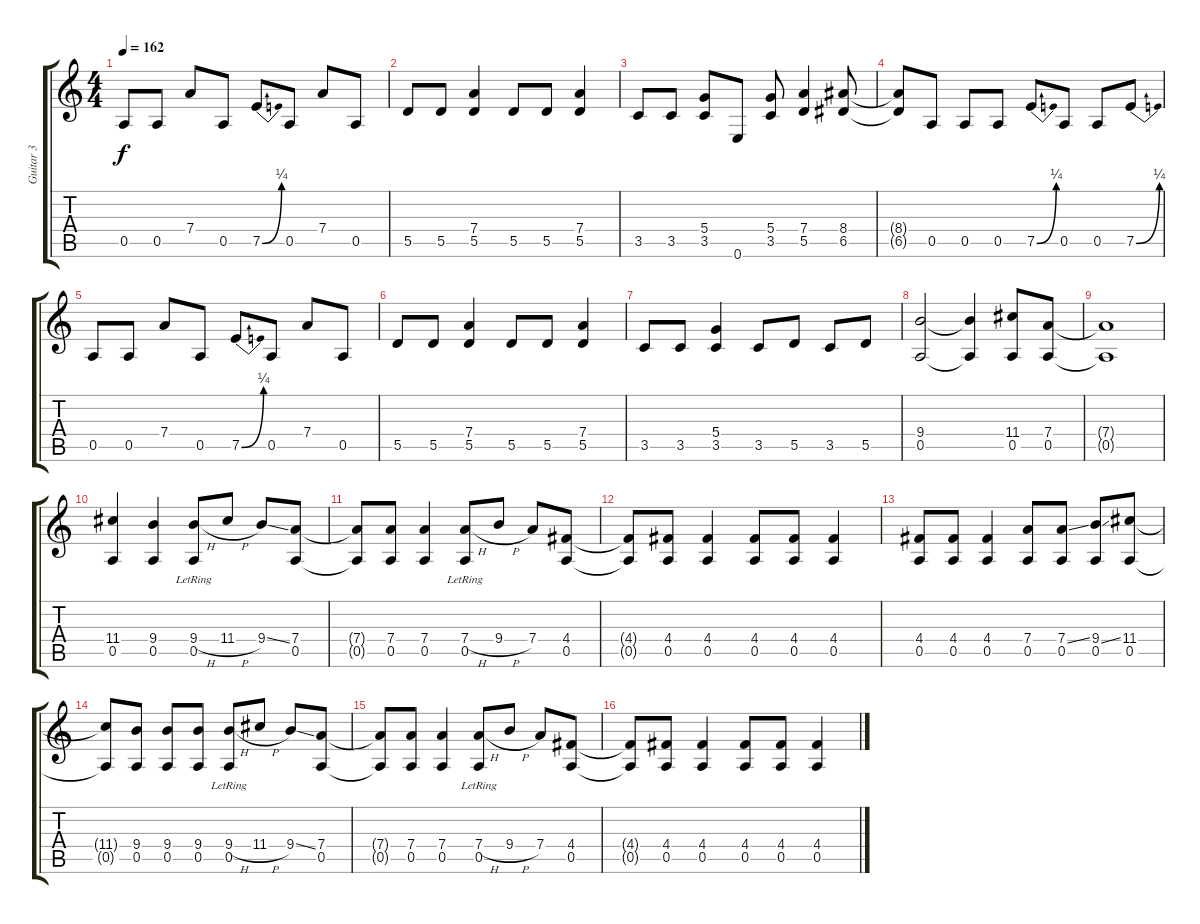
\track ("Guitar 3" "Guitar 3") {instrument distortionguitar}
\staff {score tabs}
\tuning (E4 B3 G3 D3 A2 E2) {hide}
\ts (4 4)
\tempo 162
\clef g2
\ks c
0.5.8{dy f} 0.5.8 7.4.8 0.5.8 7.5{be (bend 0 0 60 1)}.8 0.5.8 7.4.8 0.5.8 |
5.5.8 5.5.8 (7.4 5.5).4 5.5.8 5.5.8 (7.4 5.5).4 |
3.5.8 3.5.8 (5.4 3.5).8 0.6.8 (5.4 3.5).8 (7.4 5.5).4 (8.4 6.5).8 |
(8.4{t} 6.5{t}).8 0.5.8 0.5.8 0.5.8 7.5{be (bend 0 0 60 1)}.8 0.5.8 0.5.8 7.5{be (bend 0 0 60 1)}.8 |
0.5.8 0.5.8 7.4.8 0.5.8 7.5{be (bend 0 0 60 1)}.8 0.5.8 7.4.8 0.5.8 |
5.5.8 5.5.8 (7.4 5.5).4 5.5.8 5.5.8 (7.4 5.5).4 |
3.5.8 3.5.8 (5.4 3.5).4 3.5.8 5.5.8 3.5.8 5.5.8 |
(9.4 0.5).2 (9.4{t} 0.5{t}).4 (11.4 0.5).8 (7.4 0.5).8 |
(7.4{t} 0.5{t}).1 |
(11.4 0.5).4 (9.4 0.5).4 (9.4{h} 0.5{lr}).8 11.4{h}.8 9.4{ss}.8 (7.4 0.5).8 |
(7.4{t} 0.5{t}).8 (7.4 0.5).8 (7.4 0.5).4 (7.4{h} 0.5{lr}).8 9.4{h}.8 7.4.8 (4.4 0.5).8 |
(4.4{t} 0.5{t}).8 (4.4 0.5).8 (4.4 0.5).4 (4.4 0.5).8 (4.4 0.5).8 (4.4 0.5).4 |
(4.4 0.5).8 (4.4 0.5).8 (4.4 0.5).4 (7.4 0.5).8 (7.4{ss} 0.5).8 (9.4{ss} 0.5).8 (11.4 0.5).8 |
(11.4{t} 0.5{t}).8 (9.4 0.5).8 (9.4 0.5).8 (9.4 0.5).8 (9.4{h} 0.5{lr}).8 11.4{h}.8 9.4{ss}.8 (7.4 0.5).8 |
(7.4{t} 0.5{t}).8 (7.4 0.5).8 (7.4 0.5).4 (7.4{h} 0.5{lr}).8 9.4{h}.8 7.4.8 (4.4 0.5).8 |
(4.4{t} 0.5{t}).8 (4.4 0.5).8 (4.4 0.5).4 (4.4 0.5).8 (4.4 0.5).8 (4.4 0.5).4
